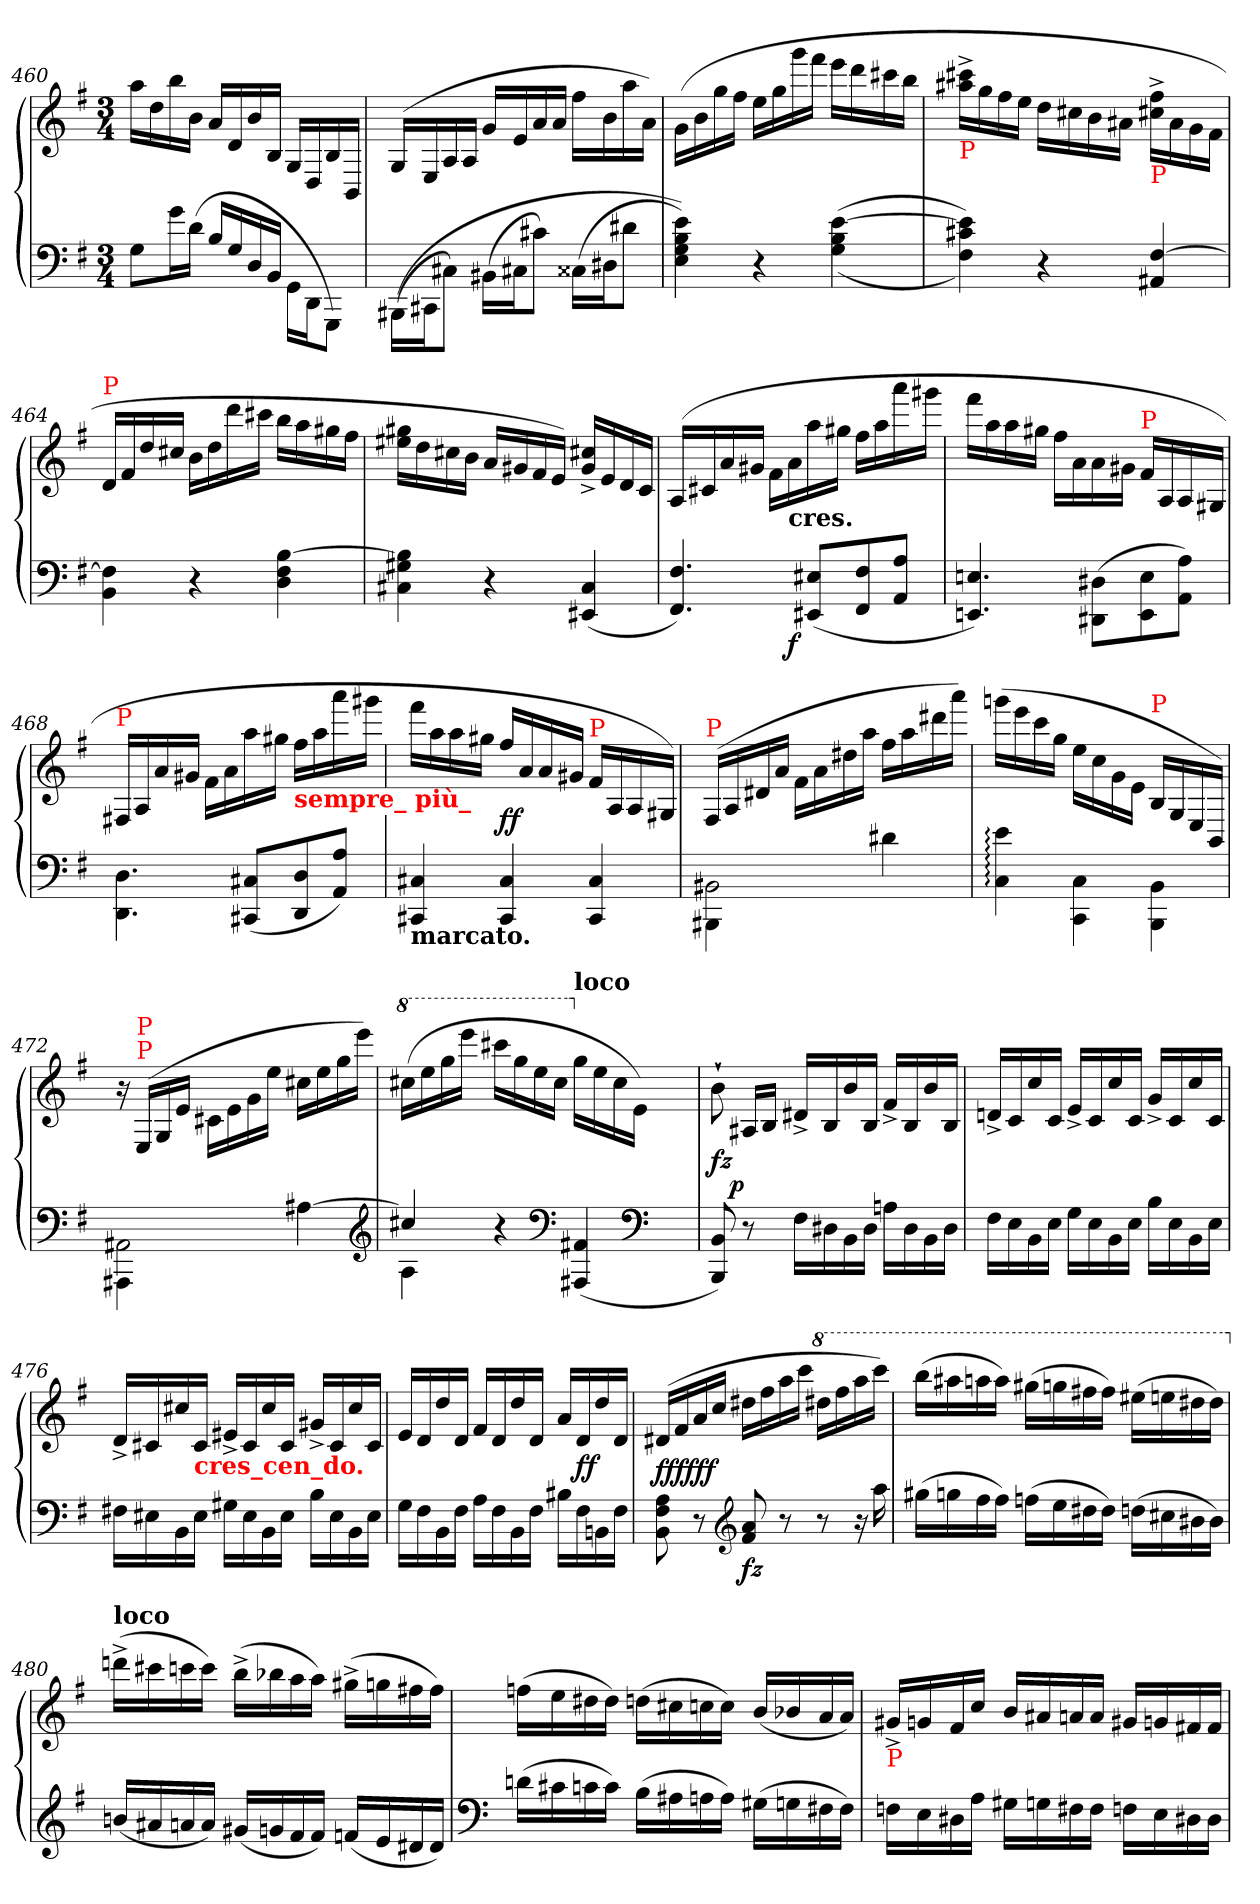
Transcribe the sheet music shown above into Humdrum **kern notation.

**kern	**kern	**dynam
*part1	*part1	*part1
*staff2	*staff1	*staff1/2
*clefF4	*clefG2	*
*k[f#]	*k[f#]	*
*M3/4	*M3/4	*
=460	=460	=460
8GL	16aaLL	.
.	16dd	.
16gL	16bb	.
(<16dJJ	16bJJ	.
16B/LL	16aLL	.
16G	16d	.
16D	16b	.
16BBJJ	16BJJ	.
16GG\LL	16G/LL	.
16DD\J	16D/	.
8GGG\J)	16B/	.
.	16BB/JJ	.
=461	=461	=461
(>(<16BBB#X\LL	(>16G/LL	.
16CC#X\J	16E/	.
8C#X\J)	16A/	.
.	16A/JJ	.
(>16BB#XLL	16gLL	.
16C#XJ	16e	.
8c#XJ)	16a	.
.	16aJJ	.
(>16C##XLL	16ff#LL	.
16D#XJ	16b	.
8d#XJ	16aa	.
.	16aJJ)	.
=462	=462	=462
4e 4B 4G 4E))	(>16gLL	.
.	16b	.
.	16gg	.
.	16ff#JJ	.
4r	16eeLL	.
.	16gg	.
.	16ggg	.
.	16fff#JJ	.
(<(>[4e 4B 4G	16eeeLL	.
.	16ddd	.
.	16ccc#X	.
.	16bbJJ	.
=463	=463	=463
!	!LO:TX:b:color=red:t=P	!
4e] 4c#X 4F#))	16ccc#X^< 16aa#X^<LL	.
.	16gg	.
.	16ff#	.
.	16eeJJ	.
4r	16ddLL	.
.	16cc#X	.
.	16b	.
.	16a#XJJ	.
!	!LO:TX:b:color=red:t=P	!
[4F#/ 4AA#X/	16ff#^<\ 16cc#X^<\LL	.
.	16a#	.
.	16g	.
.	16f#JJ	.
=464	=464	=464
!	!LO:TX:a:color=red:t=P	!
4F#] 4BB	16d/LL	.
.	16f#	.
.	16dd	.
.	16cc#XJJ	.
4r	16bLL	.
.	16dd	.
.	16ddd	.
.	16ccc#XJJ	.
[4B 4F# 4D	16bbLL	.
.	16aa	.
.	16gg#X	.
.	16ff#JJ	.
=465	=465	=465
4B] 4G#X 4C#X	16gg#X 16ee#XLL	.
.	16dd	.
.	16cc#X	.
.	16bJJ	.
4r	16a/LL	.
.	16g#X	.
.	16f#	.
.	16eJJ)	.
(<4C#/ 4EE#X/	16cc#X^/ 16g#^/LL	.
.	16e	.
.	16d	.
.	16cJJ	.
=466	=466	=466
*^	*	*
4.F# 4.FF#)	4ryy	(>16A/LL	.
.	.	16c#X	.
.	.	16a	.
.	.	16g#XJJ	.
.	16ryy	16f#LL	.
!	!	!LO:TX:c:B:t=cres.	!
!	!	!	!LO:DY:b=2
.	4..ryy	16a	f
(<8E#X/ 8EE#X/L	.	16aa	.
.	.	16gg#XJJ	.
8F# 8FF#	.	16ff#LL	.
.	.	16aa	.
8A 8AAJ	.	16aaa	.
.	.	16ggg#XJJ	.
*v	*v	*	*
=467	=467	=467
4.En/ 4.EEn/)	16fff#LL	.
.	16aa	.
.	16aa	.
.	16gg#XJJ	.
.	16ff#LL	.
.	16a	.
(>8D#X\ 8DD#X\L	16a	.
.	16g#XJJ	.
!	!LO:TX:a:color=red:t=P	!
8E 8EE	16f#\LL	.
.	16A/	.
8A 8AAJ)	16A/	.
.	16G#X/JJ	.
=468	=468	=468
!	!LO:TX:a:color=red:t=P	!
4.D\ 4.DD\	16F#X/LL	.
.	16A/	.
.	16a\	.
.	16g#X\JJ	.
.	16f#LL	.
.	16a	.
(<8C#X/ 8CC#X/L	16aa	.
.	16gg#XJJ	.
!	!LO:TX:b:B:color=red:t=sempre_ più_	!
8D 8DD	16ff#LL	.
.	16aa	.
8A 8AAJ)	16aaa	.
.	16ggg#XJJ	.
=469	=469	=469
!LO:TX:b:B:t=marcato.	!	!
4C#X 4CC#X	16fff#LL	.
.	16aa	.
.	16aa	.
.	16gg#XJJ	.
4C# 4CC#	16ff#/LL	ff
.	16a	.
.	16a	.
.	16g#XJJ	.
!	!LO:TX:a:color=red:t=P	!
4C# 4CC#	16f#\LL	.
.	16A/	.
.	16A/	.
.	16G#X/JJ)	.
=470	=470	=470
*^	*	*
!	!	!LO:TX:a:color=red:t=P	!
2BB#X\	4BBB#X\	(>16F#/LL	.
.	.	16A/	.
.	.	16d#X\	.
.	.	16a\JJ	.
.	2ryy	16f#LL	.
.	.	16a	.
.	.	16dd#X	.
.	.	16aaJJ	.
4d#X\	.	16ff#LL	.
.	.	16aa	.
.	.	16ddd#X	.
.	.	16aaaJJ)	.
*v	*v	*	*
=471	=471	=471
4e: 4C:	(>16gggnLL	.
.	16eee	.
.	16ccc	.
.	16ggJJ	.
4C\ 4CC\	16ee\LL	.
.	16cc	.
.	16g	.
.	16eJJ	.
!	!LO:TX:a:color=red:t=P	!
4BB\ 4BBB\	16B/LL	.
.	16G/	.
.	16E/	.
.	16BB/JJ)	.
=472	=472	=472
*^	*	*
2AA#X\	4AAA#X\	16r	.
!	!	!LO:TX:a:color=red:t=P	!
!	!	!LO:TX:a:color=red:t=P	!
.	.	(>16E/LL	.
.	.	16G/	.
.	.	16e\JJ	.
.	2ryy	16c#X\LL	.
.	.	16e	.
.	.	16g	.
.	.	16eeJJ	.
[4A#X\	.	16cc#XLL	.
.	.	16ee	.
.	.	16gg	.
.	.	16eeeJJ)	.
*clefG2	*	*	*
=473	=473	=473	=473
*	*	*8va	*
4cc#X	4A#]	(>16ccc#XLL	.
.	.	16eee	.
.	.	16ggg	.
.	.	16eeeeJJ	.
4r	2ryy	16cccc#XLL	.
.	.	16ggg	.
.	.	16eee	.
.	.	16ccc#JJ	.
*clefF4	*	*	*
*	*	*X8va	*
!	!	!LO:TX:a:B:t=loco	!
(<4AA#X 4AAA#X	.	16ggLL	.
.	.	16ee	.
.	.	16cc#	.
.	.	16eJJ)	.
*clefF4	*	*	*
4ryy	4ryy	4ryy	.
*v	*v	*	*
=474	=474	=474
8BB 8BBB)	8b`>	fz
!	!	!LO:DY:rj
8r	16A#XLL	p
.	16B/JJ	.
16F#LL	16d#X^>LL	.
16D#X	16B	.
16BB	16b	.
16D#JJ	16BJJ	.
16AnLL	16f#^>LL	.
16D#	16B	.
16BB	16b	.
16D#JJ	16BJJ	.
=475	=475	=475
16F#LL	16dn^>LL	.
16E	16c	.
16BB	16cc	.
16EJJ	16cJJ	.
16GLL	16e^>LL	.
16E	16c	.
16BB	16cc	.
16EJJ	16cJJ	.
16BLL	16g^>LL	.
16E	16c	.
16BB	16cc	.
16EJJ	16cJJ	.
=476	=476	=476
16F#XLL	16d^>LL	.
16E#X	16c#X	.
16BB	16cc#X	.
!	!LO:TX:b:B:color=red:t=cres_cen_do.	!
16E#JJ	16c#JJ	.
16G#XLL	16e#X^>LL	.
16E#	16c#	.
16BB	16cc#	.
16E#JJ	16c#JJ	.
16BLL	16g#X^>LL	.
16E#	16c#	.
16BB	16cc#	.
16E#JJ	16c#JJ	.
=477	=477	=477
16GLL	16eLL	.
16F#	16d	.
16BB	16dd	.
16F#JJ	16dJJ	.
16ALL	16f#LL	.
16F#	16d	.
16BB	16dd	.
16F#JJ	16dJJ	.
16B#XLL	16aLL	.
16F#	16d	ff
16BBn	16dd	.
16F#JJ	16dJJ	.
=478	=478	=478
8A 8F# 8BB	(>16d#XLL	fff fff
.	16f#	.
8r	16a	.
.	16ccJJ	.
*clefG2	*	*
!	!	!LO:DY:n=2:b=2
8a 8f#	16dd#XLL	fz
.	16ff#	.
8r	16aa	.
.	16cccJJ	.
*	*8va	*
8r	16ddd#XLL	.
.	16fff#	.
16r	16aaa	.
16aa	16ccccJJ)	.
=479	=479	=479
(>16gg#XLL	(>16bbbLL	.
16ggn	16aaa#X	.
16ff#	16aaan	.
16ff#JJ)	16aaaJJ)	.
(>16ffnLL	(>16ggg#XLL	.
16ee	16gggn	.
16dd#X	16fff#X	.
16dd#JJ)	16fff#JJ)	.
(>16ddnLL	(>16eee#XLL	.
16cc#X	16eeen	.
16b#X	16ddd#X	.
16b#JJ)	16ddd#JJ)	.
=480	=480	=480
*	*X8va	*
!	!LO:TX:a:B:t=loco	!
(<16bnLL	(>16dddn^<LL	.
16a#X	16ccc#X	.
16an	16cccn	.
16aJJ)	16cccJJ)	.
(<16g#XLL	(>16bb^<LL	.
16gn	16bb-X	.
16f#	16aa	.
16f#JJ)	16aaJJ)	.
(<16fnLL	(>16gg#X^<LL	.
16e	16ggn	.
16d#X	16ff#X	.
16d#JJ)	16ff#JJ)	.
=481	=481	=481
*clefF4	*	*
(>16dnLL	(>16ffnLL	.
16c#X	16ee	.
16cn	16dd#X	.
16cJJ)	16dd#JJ)	.
(>16BLL	(>16ddnLL	.
16A#X	16cc#X	.
16An	16ccn	.
16AJJ)	16ccJJ)	.
(>16G#XLL	(<16b/LL	.
16Gn	16b-X	.
16F#X	16a	.
16F#JJ)	16aJJ)	.
=482	=482	=482
!	!LO:TX:b:color=red:t=P	!
16FnLL	16g#X^<LL	.
16E	16gn	.
16D#X	16f#	.
16AJJ	16ccJJ	.
16G#XLL	16bLL	.
16Gn	16a#X	.
16F#X	16an	.
16F#JJ	16aJJ	.
16FnLL	16g#XLL	.
16E	16gn	.
16D#X	16f#X	.
16D#JJ	16f#JJ	.
=	=	=
*-	*-	*-
